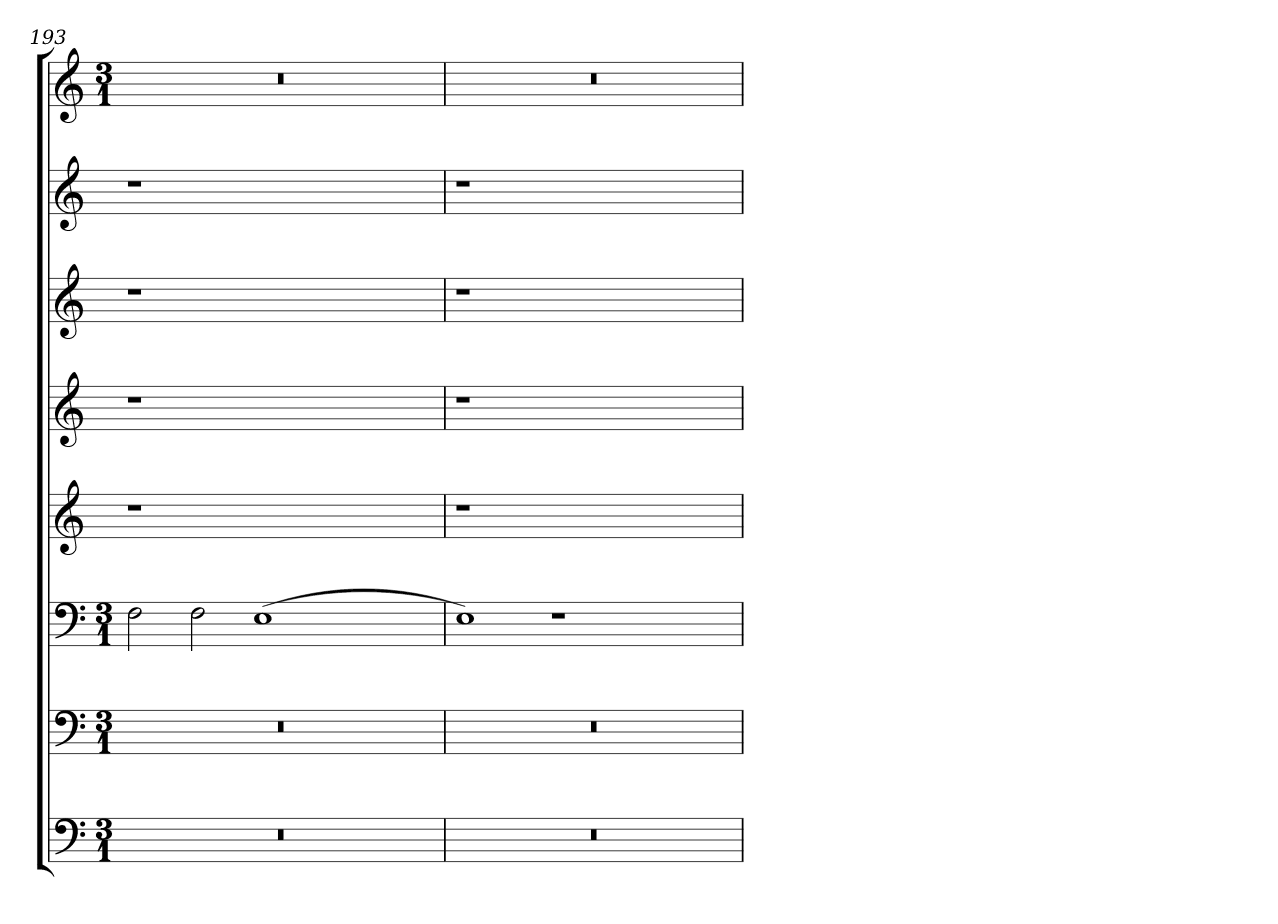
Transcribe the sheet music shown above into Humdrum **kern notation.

**kern	**kern	**kern	**text	**kern	**kern	**kern	**kern	**kern
*part8	*part7	*part6	*part6	*part5	*part4	*part3	*part2	*part1
*staff8	*staff7	*staff6	*staff6	*staff5	*staff4	*staff3	*staff2	*staff1
*clefF4	*clefF4	*clefF4	*	*clefG2	*clefG2	*clefG2	*clefG2	*clefG2
*k[]	*k[]	*k[]	*	*k[]	*k[]	*k[]	*k[]	*k[]
*C:	*C:	*C:	*	*C:	*C:	*C:	*C:	*C:
*M3/1	*M3/1	*M3/1	*	*	*	*	*	*M3/1
=193	=193	=193	=193	=193	=193	=193	=193	=193
0.r	0.r	2F\	.	1r	1r	1r	1r	0.r
.	.	2F\	.	.	.	.	.	.
.	.	(>1E	.	0ryy	0ryy	0ryy	0ryy	.
.	.	1ryy	.	.	.	.	.	.
=194	=194	=194	=194	=194	=194	=194	=194	=194
0.r	0.r	1E)	.	1r	1r	1r	1r	0.r
.	.	1r	.	0ryy	0ryy	0ryy	0ryy	.
.	.	1ryy	.	.	.	.	.	.
=	=	=	=	=	=	=	=	=
*-	*-	*-	*-	*-	*-	*-	*-	*-
